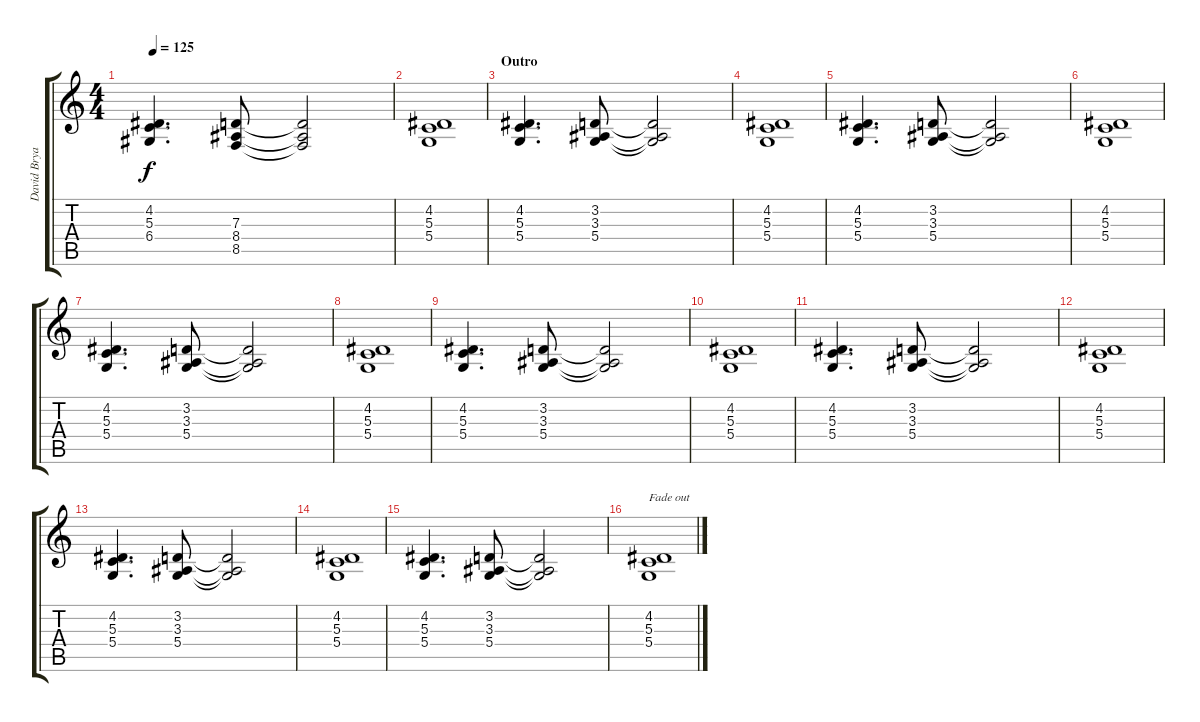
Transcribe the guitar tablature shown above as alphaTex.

\track ("David Bryan (Staff 1)" "David Brya") {instrument synthstrings1}
\staff {score tabs}
\tuning (E4 B3 G3 D3 A2 E2) {hide}
\ts (4 4)
\tempo 125
\clef g2
\ks c
(4.2 5.3 6.4).4{d dy f} (7.3 8.4 8.5).8 (7.3{t} 8.4{t} 8.5{t}).2 |
(4.2 5.3 5.4).1 |
\section ("" "Outro")
(4.2 5.3 5.4).4{d} (3.2 3.3 5.4).8 (3.2{t} 3.3{t} 5.4{t}).2 |
(4.2 5.3 5.4).1 |
(4.2 5.3 5.4).4{d} (3.2 3.3 5.4).8 (3.2{t} 3.3{t} 5.4{t}).2 |
(4.2 5.3 5.4).1 |
(4.2 5.3 5.4).4{d} (3.2 3.3 5.4).8 (3.2{t} 3.3{t} 5.4{t}).2 |
(4.2 5.3 5.4).1 |
(4.2 5.3 5.4).4{d} (3.2 3.3 5.4).8 (3.2{t} 3.3{t} 5.4{t}).2 |
(4.2 5.3 5.4).1 |
(4.2 5.3 5.4).4{d} (3.2 3.3 5.4).8 (3.2{t} 3.3{t} 5.4{t}).2 |
(4.2 5.3 5.4).1 |
(4.2 5.3 5.4).4{d} (3.2 3.3 5.4).8 (3.2{t} 3.3{t} 5.4{t}).2 |
(4.2 5.3 5.4).1 |
(4.2 5.3 5.4).4{d} (3.2 3.3 5.4).8 (3.2{t} 3.3{t} 5.4{t}).2 |
(4.2 5.3 5.4).1{txt "Fade out"}
